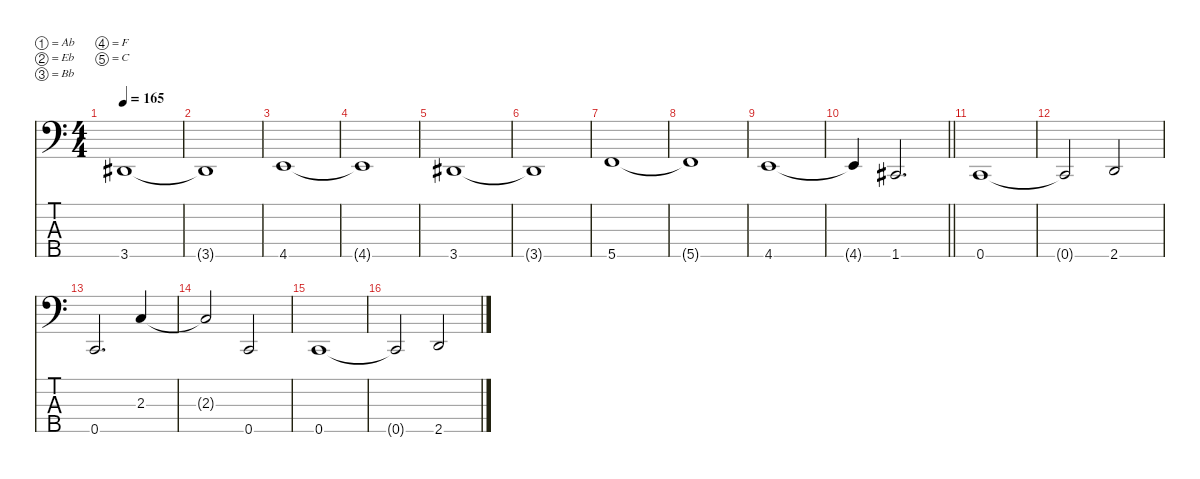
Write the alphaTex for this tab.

\defaultSystemsLayout 4
\hideDynamics
\bracketExtendMode nobrackets
\singleTrackTrackNamePolicy hidden
\multiTrackTrackNamePolicy hidden
\firstSystemTrackNameMode fullname
\firstSystemTrackNameOrientation horizontal
\otherSystemsTrackNameOrientation horizontal
\track ("John Harder (Bass Guitar)" "fl.bs.") {instrument fretlessbass}
\staff {score tabs}
\tuning (Ab2 Eb2 Bb1 F1 C1)
\ts (4 4)
\tempo 165
\clef f4
\ks c
3.5{acc #}.1{dy f beam Up} |
3.5{t acc #}.1{beam Up} |
4.5.1{beam Up} |
4.5{t}.1{beam Up} |
3.5{acc #}.1{beam Up} |
3.5{t acc #}.1{beam Up} |
5.5.1{beam Up} |
5.5{t}.1{beam Up} |
4.5.1{beam Up} |
\barLineRight lightlight
4.5{t}.4{beam Up} 1.5{acc #}.2{d beam Up} |
0.5.1{beam Up} |
0.5{t}.2{beam Up} 2.5.2{beam Up} |
0.5.2{d beam Up} 2.3.4{beam Up} |
2.3{t}.2{beam Up} 0.5.2{beam Up} |
0.5.1{beam Up} |
0.5{t}.2{beam Up} 2.5.2{beam Up}
